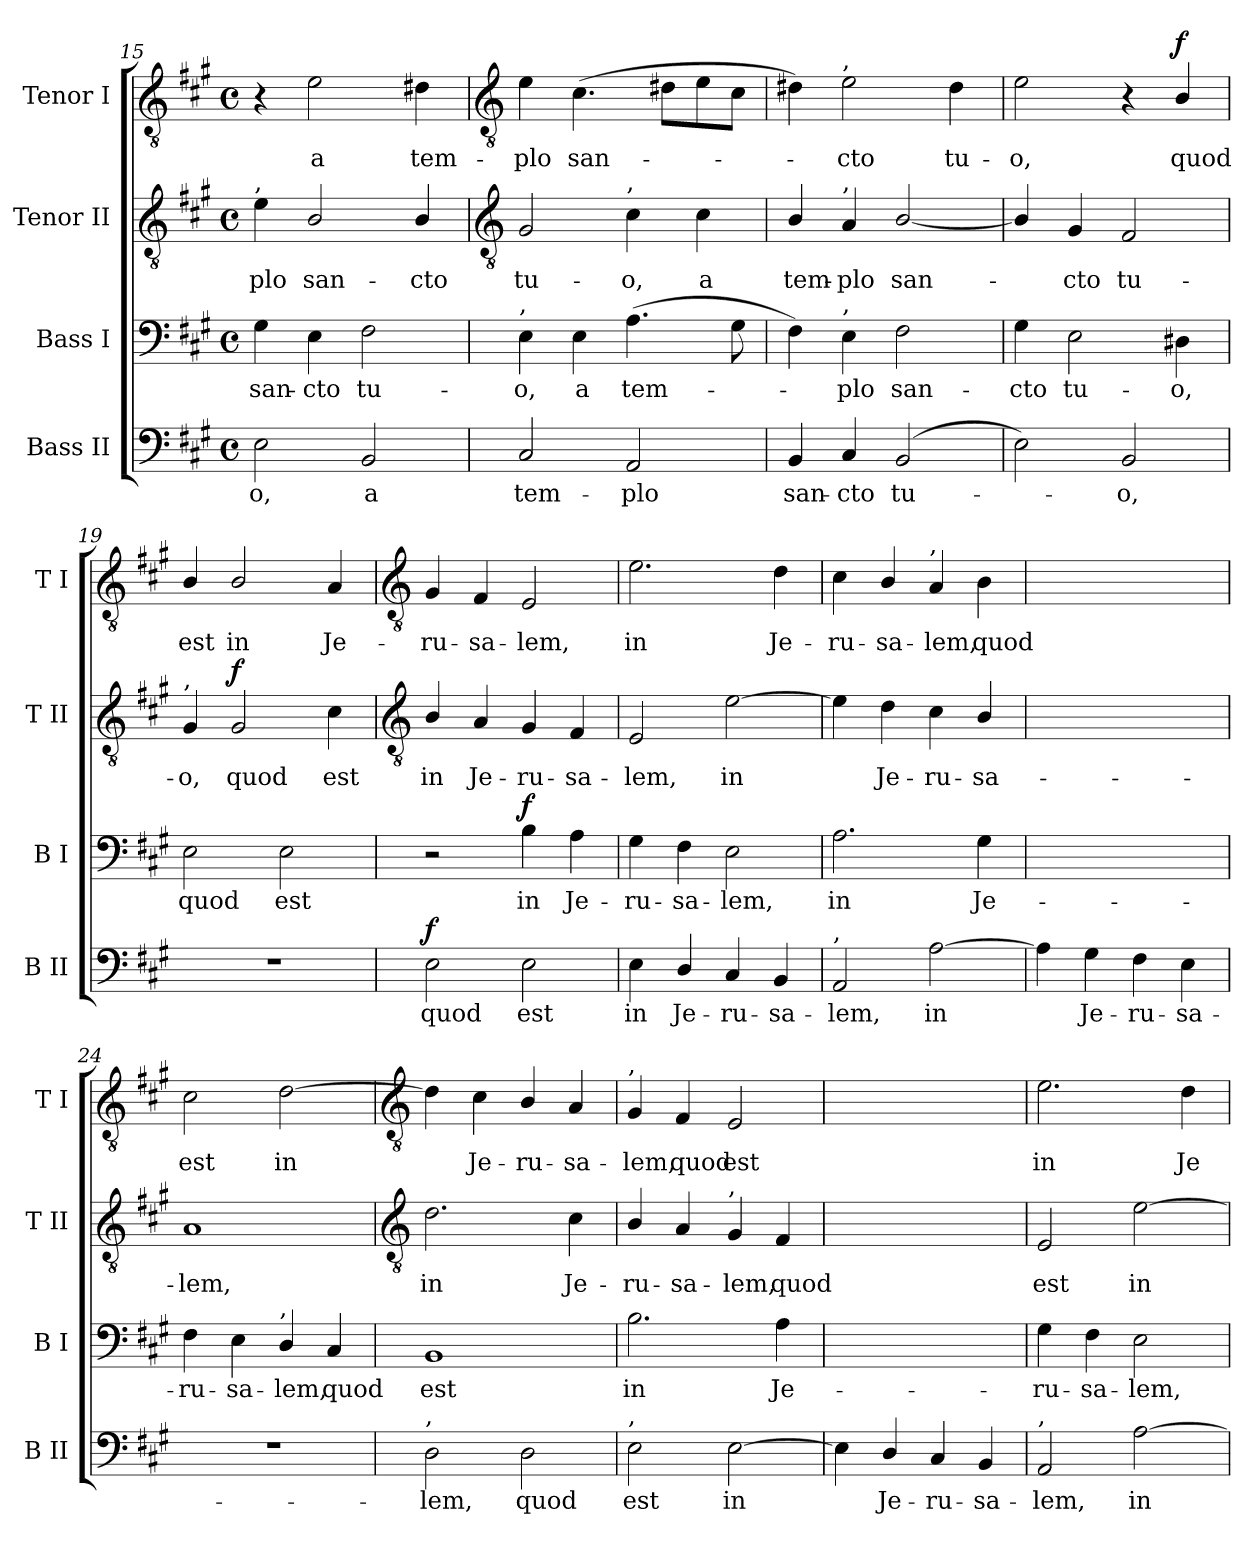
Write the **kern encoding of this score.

**kern	**text	**dynam	**kern	**text	**dynam	**kern	**text	**dynam	**kern	**text	**dynam
*part4	*part4	*part4	*part3	*part3	*part3	*part2	*part2	*part2	*part1	*part1	*part1
*staff4	*staff4	*staff4	*staff3	*staff3	*staff3	*staff2	*staff2	*staff2	*staff1	*staff1	*staff1
*I"Bass II	*	*	*I"Bass I	*	*	*I"Tenor II	*	*	*I"Tenor I	*	*
*I'B II	*	*	*I'B I	*	*	*I'T II	*	*	*I'T I	*	*
*clefF4	*	*	*clefF4	*	*	*clefGv2	*	*	*clefGv2	*	*
*k[f#c#g#]	*	*	*k[f#c#g#]	*	*	*k[f#c#g#]	*	*	*k[f#c#g#]	*	*
*A:	*	*	*A:	*	*	*A:	*	*	*A:	*	*
*M4/4	*	*	*M4/4	*	*	*M4/4	*	*	*M4/4	*	*
*met(c)	*	*	*met(c)	*	*	*met(c)	*	*	*met(c)	*	*
=15	=15	=15	=15	=15	=15	=15	=15	=15	=15	=15	=15
!	!	!	!	!	!	!LO:TX:a:t=,	!	!	!	!	!
!	!LO:LY:b	!	!	!LO:LY:b	!	!	!LO:LY:b	!	!	!	!
2E	o,	.	4G#	san-	.	4e	-plo	.	4r	.	.
!	!	!	!	!LO:LY:b	!	!	!LO:LY:b	!	!	!LO:LY:b	!
.	.	.	4E	-cto	.	2B/	san-	.	2e	a	.
!	!LO:LY:b	!	!	!LO:LY:b	!	!	!	!	!	!	!
2BB	a	.	2F#	tu-	.	.	.	.	.	.	.
!	!	!	!	!	!	!	!LO:LY:b	!	!	!LO:LY:b	!
.	.	.	.	.	.	4B/	-cto	.	4d#X	tem-	.
!!LO:LB:g=z
=16	=16	=16	=16	=16	=16	=16	=16	=16	=16	=16	=16
*	*	*	*	*	*	*clefGv2	*	*	*clefGv2	*	*
!	!	!	!LO:TX:a:t=,	!	!	!	!	!	!	!	!
!	!LO:LY:b	!	!	!LO:LY:b	!	!	!LO:LY:b	!	!	!LO:LY:b	!
2C#	tem-	.	4E	-o,	.	2G#	tu-	.	4e	-plo	.
!	!	!	!	!LO:LY:b	!	!	!	!	!	!LO:LY:b	!
.	.	.	4E	a	.	.	.	.	(>4.c#	san-	.
!	!	!	!	!	!	!LO:TX:a:t=,	!	!	!	!	!
!	!LO:LY:b	!	!	!LO:LY:b	!	!	!LO:LY:b	!	!	!	!
2AA	-plo	.	(>4.A	tem-	.	4c#	-o,	.	.	.	.
.	.	.	.	.	.	.	.	.	8d#XL	.	.
!	!	!	!	!	!	!	!LO:LY:b	!	!	!	!
.	.	.	.	.	.	4c#	a	.	8e	.	.
.	.	.	8G#	.	.	.	.	.	8c#J	.	.
=17	=17	=17	=17	=17	=17	=17	=17	=17	=17	=17	=17
!	!LO:LY:b	!	!	!	!	!	!LO:LY:b	!	!	!	!
4BB	san-	.	4F#)	.	.	4B/	tem-	.	4d#X)	.	.
!	!	!	!	!	!	!	!	!	!LO:TX:a:t=,	!	!
!	!	!	!	!	!	!LO:TX:a:t=,	!	!	!	!	!
!	!	!	!LO:TX:a:t=,	!	!	!	!	!	!	!	!
!	!LO:LY:b	!	!	!LO:LY:b	!	!	!LO:LY:b	!	!	!LO:LY:b	!
4C#	-cto	.	4E	plo	.	4A	-plo	.	2e	cto	.
!	!LO:LY:b	!	!	!LO:LY:b	!	!	!LO:LY:b	!	!	!	!
(<2BB	tu-	.	2F#	san-	.	[2B/	san-	.	.	.	.
!	!	!	!	!	!	!	!	!	!	!LO:LY:b	!
.	.	.	.	.	.	.	.	.	4d#	tu-	.
=18	=18	=18	=18	=18	=18	=18	=18	=18	=18	=18	=18
!	!	!	!	!LO:LY:b	!	!	!	!	!	!LO:LY:b	!
2E)	.	.	4G#	-cto	.	4B/]	.	.	2e	-o,	.
!	!	!	!	!LO:LY:b	!	!	!LO:LY:b	!	!	!	!
.	.	.	2E	tu-	.	4G#	cto	.	.	.	.
!	!LO:LY:b	!	!	!	!	!	!LO:LY:b	!	!	!	!
2BB	o,	.	.	.	.	2F#	tu-	.	4r	.	.
!	!	!	!	!LO:LY:b	!	!	!	!	!	!LO:LY:b	!LO:DY:b
.	.	.	4D#X	-o,	.	.	.	.	4B/	quod	f
=19	=19	=19	=19	=19	=19	=19	=19	=19	=19	=19	=19
!	!	!	!	!	!	!LO:TX:a:t=,	!	!	!	!	!
!	!	!	!	!LO:LY:b	!	!	!LO:LY:b	!	!	!LO:LY:b	!
1r	.	.	2E	quod	.	4G#	-o,	.	4B/	est	.
!	!	!	!	!	!	!	!LO:LY:b	!LO:DY:b	!	!LO:LY:b	!
.	.	.	.	.	.	2G#	quod	f	2B/	in	.
!	!	!	!	!LO:LY:b	!	!	!	!	!	!	!
.	.	.	2E	est	.	.	.	.	.	.	.
!	!	!	!	!	!	!	!LO:LY:b	!	!	!LO:LY:b	!
.	.	.	.	.	.	4c#	est	.	4A	Je-	.
!!LO:LB:g=z
=20	=20	=20	=20	=20	=20	=20	=20	=20	=20	=20	=20
*	*	*	*	*	*	*clefGv2	*	*	*clefGv2	*	*
!	!LO:LY:b	!LO:DY:b	!	!	!	!	!LO:LY:b	!	!	!LO:LY:b	!
2E	quod	f	2r	.	.	4B/	in	.	4G#	-ru-	.
!	!	!	!	!	!	!	!LO:LY:b	!	!	!LO:LY:b	!
.	.	.	.	.	.	4A	Je-	.	4F#	-sa-	.
!	!LO:LY:b	!	!	!LO:LY:b	!LO:DY:b	!	!LO:LY:b	!	!	!LO:LY:b	!
2E	est	.	4B	in	f	4G#	-ru-	.	2E	-lem,	.
!	!	!	!	!LO:LY:b	!	!	!LO:LY:b	!	!	!	!
.	.	.	4A	Je-	.	4F#	-sa-	.	.	.	.
=21	=21	=21	=21	=21	=21	=21	=21	=21	=21	=21	=21
!	!LO:LY:b	!	!	!LO:LY:b	!	!	!LO:LY:b	!	!	!LO:LY:b	!
4E	in	.	4G#	-ru-	.	2E	-lem,	.	2.e	in	.
!	!LO:LY:b	!	!	!LO:LY:b	!	!	!	!	!	!	!
4D/	Je-	.	4F#	-sa-	.	.	.	.	.	.	.
!	!LO:LY:b	!	!	!LO:LY:b	!	!	!LO:LY:b	!	!	!	!
4C#	-ru-	.	2E	-lem,	.	[2e	in	.	.	.	.
!	!LO:LY:b	!	!	!	!	!	!	!	!	!LO:LY:b	!
4BB	-sa-	.	.	.	.	.	.	.	4d	Je-	.
=22	=22	=22	=22	=22	=22	=22	=22	=22	=22	=22	=22
!LO:TX:a:t=,	!	!	!	!	!	!	!	!	!	!	!
!	!LO:LY:b	!	!	!LO:LY:b	!	!	!	!	!	!LO:LY:b	!
2AA	-lem,	.	2.A	in	.	4e]	.	.	4c#	-ru-	.
!	!	!	!	!	!	!	!LO:LY:b	!	!	!LO:LY:b	!
.	.	.	.	.	.	4d	Je-	.	4B/	-sa-	.
!	!	!	!	!	!	!	!	!	!LO:TX:a:t=,	!	!
!	!LO:LY:b	!	!	!	!	!	!LO:LY:b	!	!	!LO:LY:b	!
[2A	in	.	.	.	.	4c#	-ru-	.	4A	-lem,	.
!	!	!	!	!LO:LY:b	!	!	!LO:LY:b	!	!	!LO:LY:b	!
.	.	.	4G#	Je-	.	4B/	-sa-	.	4B	quod	.
=23	=23	=23	=23	=23	=23	=23	=23	=23	=23	=23	=23
4A]	.	.	4ryy	.	.	4ryy	.	.	4ryy	.	.
!	!LO:LY:b	!	!	!	!	!	!	!	!	!	!
4G#	Je-	.	4ryy	.	.	4ryy	.	.	4ryy	.	.
!	!LO:LY:b	!	!	!	!	!	!	!	!	!	!
4F#	-ru-	.	4ryy	.	.	4ryy	.	.	4ryy	.	.
!	!LO:LY:b	!	!	!	!	!	!	!	!	!	!
4E	-sa-	.	4ryy	.	.	4ryy	.	.	4ryy	.	.
=24	=24	=24	=24	=24	=24	=24	=24	=24	=24	=24	=24
!	!	!	!	!LO:LY:b	!	!	!LO:LY:b	!	!	!LO:LY:b	!
1r	.	.	4F#	-ru-	.	1A	-lem,	.	2c#	est	.
!	!	!	!	!LO:LY:b	!	!	!	!	!	!	!
.	.	.	4E	-sa-	.	.	.	.	.	.	.
!	!	!	!LO:TX:a:t=,	!	!	!	!	!	!	!	!
!	!	!	!	!LO:LY:b	!	!	!	!	!	!LO:LY:b	!
.	.	.	4D/	-lem,	.	.	.	.	[2d	in	.
!	!	!	!	!LO:LY:b	!	!	!	!	!	!	!
.	.	.	4C#	quod	.	.	.	.	.	.	.
!!LO:LB:g=z
=25	=25	=25	=25	=25	=25	=25	=25	=25	=25	=25	=25
*	*	*	*	*	*	*clefGv2	*	*	*clefGv2	*	*
!LO:TX:a:t=,	!	!	!	!	!	!	!	!	!	!	!
!	!LO:LY:b	!	!	!LO:LY:b	!	!	!LO:LY:b	!	!	!	!
2D	-lem,	.	1BB	est	.	2.d	in	.	4d]	.	.
!	!	!	!	!	!	!	!	!	!	!LO:LY:b	!
.	.	.	.	.	.	.	.	.	4c#	Je-	.
!	!LO:LY:b	!	!	!	!	!	!	!	!	!LO:LY:b	!
2D	quod	.	.	.	.	.	.	.	4B/	-ru-	.
!	!	!	!	!	!	!	!LO:LY:b	!	!	!LO:LY:b	!
.	.	.	.	.	.	4c#	Je-	.	4A	-sa-	.
=26	=26	=26	=26	=26	=26	=26	=26	=26	=26	=26	=26
!	!	!	!	!	!	!	!	!	!LO:TX:a:t=,	!	!
!LO:TX:a:t=,	!	!	!	!	!	!	!	!	!	!	!
!	!LO:LY:b	!	!	!LO:LY:b	!	!	!LO:LY:b	!	!	!LO:LY:b	!
2E	est	.	2.B	in	.	4B/	-ru-	.	4G#	-lem,	.
!	!	!	!	!	!	!	!LO:LY:b	!	!	!LO:LY:b	!
.	.	.	.	.	.	4A	-sa-	.	4F#	quod	.
!	!	!	!	!	!	!LO:TX:a:t=,	!	!	!	!	!
!	!LO:LY:b	!	!	!	!	!	!LO:LY:b	!	!	!LO:LY:b	!
[2E	in	.	.	.	.	4G#	-lem,	.	2E	est	.
!	!	!	!	!LO:LY:b	!	!	!LO:LY:b	!	!	!	!
.	.	.	4A	Je-	.	4F#	quod	.	.	.	.
=27	=27	=27	=27	=27	=27	=27	=27	=27	=27	=27	=27
4E]	.	.	4ryy	.	.	4ryy	.	.	4ryy	.	.
!	!LO:LY:b	!	!	!	!	!	!	!	!	!	!
4D/	Je-	.	4ryy	.	.	4ryy	.	.	4ryy	.	.
!	!LO:LY:b	!	!	!	!	!	!	!	!	!	!
4C#	-ru-	.	4ryy	.	.	4ryy	.	.	4ryy	.	.
!	!LO:LY:b	!	!	!	!	!	!	!	!	!	!
4BB	-sa-	.	4ryy	.	.	4ryy	.	.	4ryy	.	.
=28	=28	=28	=28	=28	=28	=28	=28	=28	=28	=28	=28
!LO:TX:a:t=,	!	!	!	!	!	!	!	!	!	!	!
!	!LO:LY:b	!	!	!LO:LY:b	!	!	!LO:LY:b	!	!	!LO:LY:b	!
2AA	-lem,	.	4G#	-ru-	.	2E	est	.	2.e	in	.
!	!	!	!	!LO:LY:b	!	!	!	!	!	!	!
.	.	.	4F#	-sa-	.	.	.	.	.	.	.
!	!LO:LY:b	!	!	!LO:LY:b	!	!	!LO:LY:b	!	!	!	!
[2A	in	.	2E	-lem,	.	[2e	in	.	.	.	.
!	!	!	!	!	!	!	!	!	!	!LO:LY:b	!
.	.	.	.	.	.	.	.	.	4d	Je-	.
=	=	=	=	=	=	=	=	=	=	=	=
*-	*-	*-	*-	*-	*-	*-	*-	*-	*-	*-	*-
